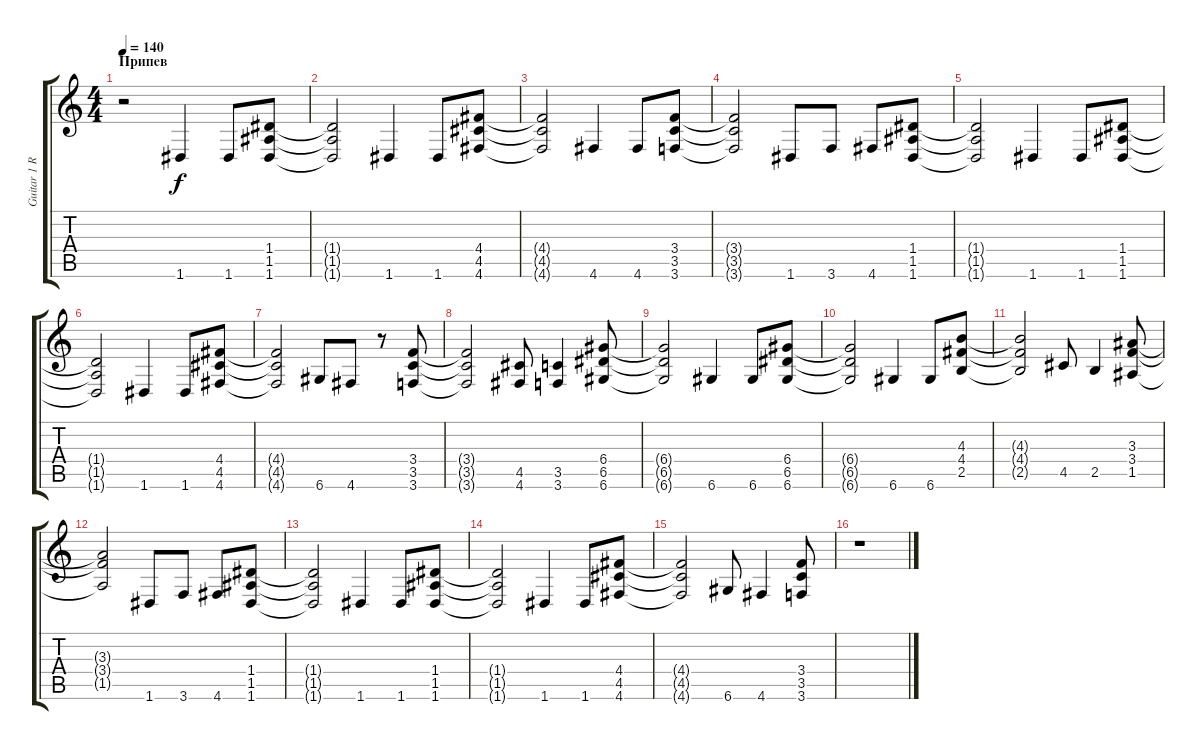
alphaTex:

\track ("Guitar 1 Ritm" "Guitar 1 R") {instrument acousticguitarnylon}
\staff {score tabs}
\tuning (E4 B3 G3 D3 A2 D2) {hide}
\ts (4 4)
\section ("" "Припев")
\tempo 140
\clef g2
\ks c
r.2{dy f instrument distortionguitar} 1.6.4 1.6.8 (1.4 1.5 1.6).8 |
(1.4{t} 1.5{t} 1.6{t}).2 1.6.4 1.6.8 (4.4 4.5 4.6).8 |
(4.4{t} 4.5{t} 4.6{t}).2 4.6.4 4.6.8 (3.4 3.5 3.6).8 |
(3.4{t} 3.5{t} 3.6{t}).2 1.6.8 3.6.8 4.6.8 (1.4 1.5 1.6).8 |
(1.4{t} 1.5{t} 1.6{t}).2 1.6.4 1.6.8 (1.4 1.5 1.6).8 |
(1.4{t} 1.5{t} 1.6{t}).2 1.6.4 1.6.8 (4.4 4.5 4.6).8 |
(4.4{t} 4.5{t} 4.6{t}).2 6.6.8 4.6.8 r.8 (3.4 3.5 3.6).8 |
(3.4{t} 3.5{t} 3.6{t}).2 (4.5 4.6).8 (3.5 3.6).4 (6.4 6.5 6.6).8 |
(6.4{t} 6.5{t} 6.6{t}).2 6.6.4 6.6.8 (6.4 6.5 6.6).8 |
(6.4{t} 6.5{t} 6.6{t}).2 6.6.4 6.6.8 (4.3 4.4 2.5).8 |
(4.3{t} 4.4{t} 2.5{t}).2 4.5.8 2.5.4 (3.3 3.4 1.5).8 |
(3.3{t} 3.4{t} 1.5{t}).2 1.6.8 3.6.8 4.6.8 (1.4 1.5 1.6).8 |
(1.4{t} 1.5{t} 1.6{t}).2 1.6.4 1.6.8 (1.4 1.5 1.6).8 |
(1.4{t} 1.5{t} 1.6{t}).2 1.6.4 1.6.8 (4.4 4.5 4.6).8 |
(4.4{t} 4.5{t} 4.6{t}).2 6.6.8 4.6.4 (3.4 3.5 3.6).8 |
r.1
